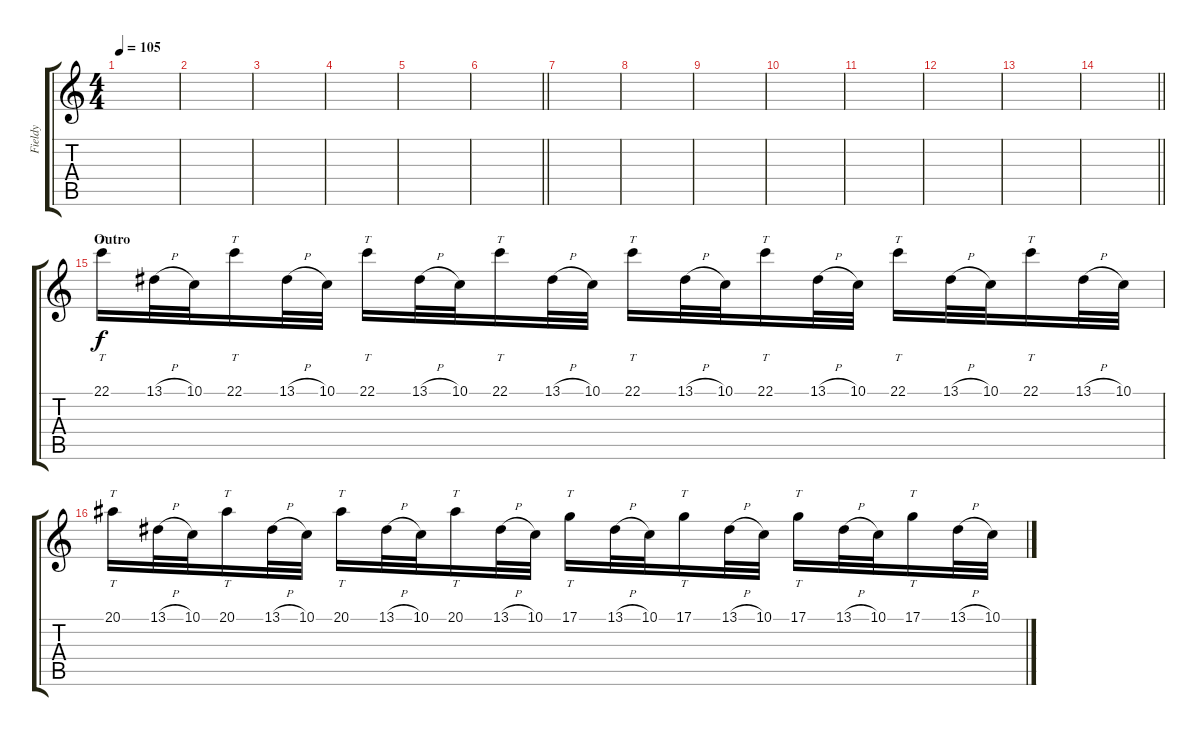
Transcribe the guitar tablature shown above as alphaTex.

\track ("Fieldy" "Fieldy") {instrument synthstrings2}
\staff {score tabs}
\tuning (D4 A3 F3 C3 G2 C2) {hide}
\ts (4 4)
\section ("" "")
\tempo 105
\clef g2
\ks c
|
|
|
|
|
\barLineRight lightlight
|
\section ("" "")
|
|
|
|
|
|
|
\barLineRight lightlight
|
\section ("" "Outro")
22.1.16{tt volume 12 balance 8 instrument distortionguitar} 13.1{h}.32 10.1.32 22.1.16{tt} 13.1{h}.32 10.1.32 22.1.16{tt} 13.1{h}.32 10.1.32 22.1.16{tt} 13.1{h}.32 10.1.32 22.1.16{tt} 13.1{h}.32 10.1.32 22.1.16{tt} 13.1{h}.32 10.1.32 22.1.16{tt} 13.1{h}.32 10.1.32 22.1.16{tt} 13.1{h}.32 10.1.32 |
20.1.16{tt} 13.1{h}.32 10.1.32 20.1.16{tt} 13.1{h}.32 10.1.32 20.1.16{tt} 13.1{h}.32 10.1.32 20.1.16{tt} 13.1{h}.32 10.1.32 17.1.16{tt} 13.1{h}.32 10.1.32 17.1.16{tt} 13.1{h}.32 10.1.32 17.1.16{tt} 13.1{h}.32 10.1.32 17.1.16{tt} 13.1{h}.32 10.1.32
